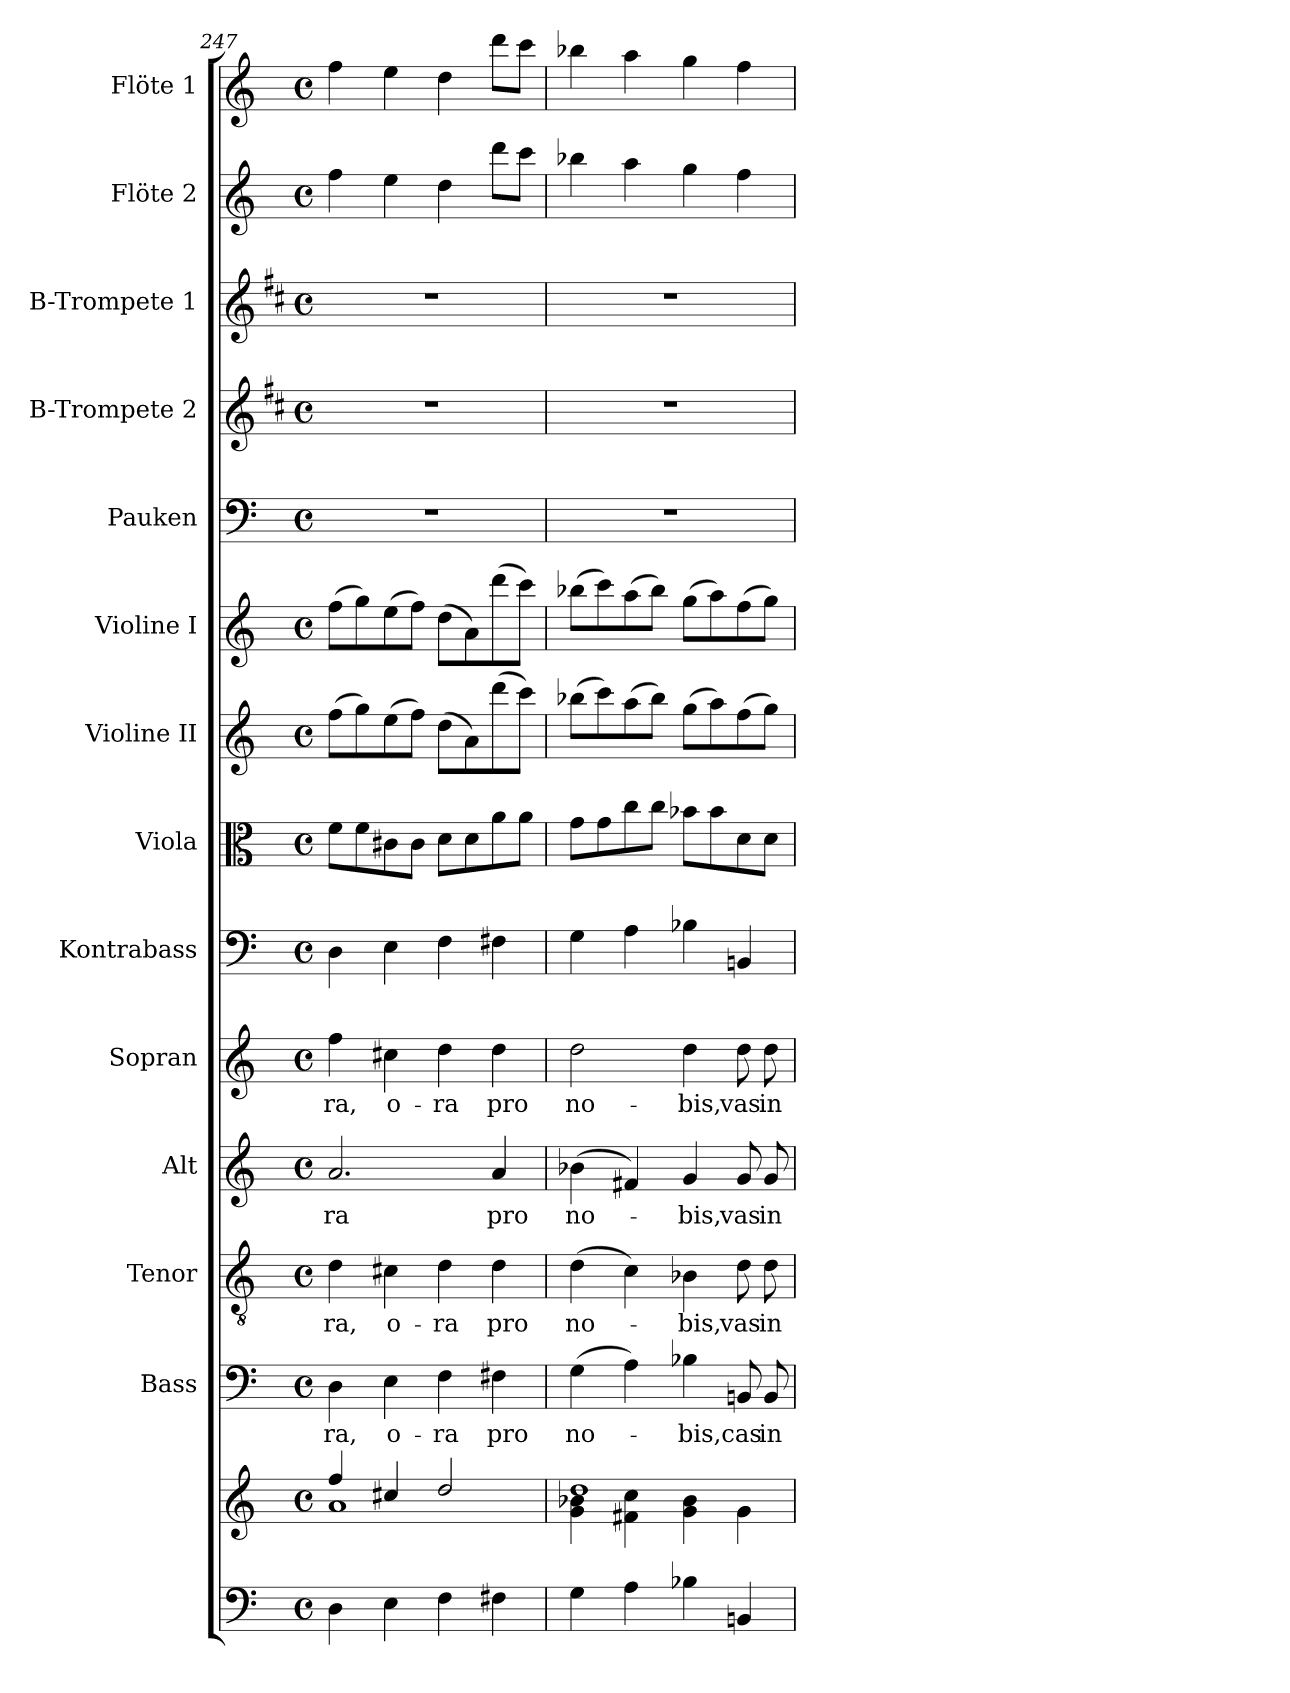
**kern	**kern	**kern	**text	**kern	**text	**kern	**text	**kern	**text	**kern	**kern	**kern	**kern	**kern	**kern	**kern	**kern	**kern
*part14	*part14	*part13	*part13	*part12	*part12	*part11	*part11	*part10	*part10	*part9	*part8	*part7	*part6	*part5	*part4	*part3	*part2	*part1
*staff15	*staff14	*staff13	*staff13	*staff12	*staff12	*staff11	*staff11	*staff10	*staff10	*staff9	*staff8	*staff7	*staff6	*staff5	*staff4	*staff3	*staff2	*staff1
*	*	*I"Bass	*	*I"Tenor	*	*I"Alt	*	*I"Sopran	*	*I"Kontrabass	*I"Viola	*I"Violine II	*I"Violine I	*I"Pauken	*I"B-Trompete 2	*I"B-Trompete 1	*I"Flöte 2	*I"Flöte 1
*	*	*I'B.	*	*I'T.	*	*I'A.	*	*I'S.	*	*I'Kb.	*I'Vla.	*I'Vl. II	*I'Vl. I	*I'Pk.	*I'B Trp. 2	*I'B Trp. 1	*I'Fl. 2	*I'Fl. 1
*clefF4	*clefG2	*clefF4	*	*clefGv2	*	*clefG2	*	*clefG2	*	*clefF4	*clefC3	*clefG2	*clefG2	*clefF4	*clefG2	*clefG2	*clefG2	*clefG2
*	*	*	*	*	*	*	*	*	*	*ITrd7c12	*	*	*	*	*ITrd1c2	*ITrd1c2	*	*
*k[]	*k[]	*k[]	*	*k[]	*	*k[]	*	*k[]	*	*k[]	*k[]	*k[]	*k[]	*k[]	*k[]	*k[]	*k[]	*k[]
*C:	*C:	*C:	*	*C:	*	*C:	*	*C:	*	*C:	*C:	*C:	*C:	*C:	*C:	*C:	*C:	*C:
*M4/4	*M4/4	*M4/4	*	*M4/4	*	*M4/4	*	*M4/4	*	*M4/4	*M4/4	*M4/4	*M4/4	*M4/4	*M4/4	*M4/4	*M4/4	*M4/4
*met(c)	*met(c)	*met(c)	*	*met(c)	*	*met(c)	*	*met(c)	*	*met(c)	*met(c)	*met(c)	*met(c)	*met(c)	*met(c)	*met(c)	*met(c)	*met(c)
=247	=247	=247	=247	=247	=247	=247	=247	=247	=247	=247	=247	=247	=247	=247	=247	=247	=247	=247
*	*^	*	*	*	*	*	*	*	*	*	*	*	*	*	*	*	*	*
!	!	!	!	!LO:LY:b	!	!LO:LY:b	!	!LO:LY:b	!	!LO:LY:b	!	!	!	!	!	!	!	!	!
4D\	4ff/	1a	4D\	-ra,	4d\	-ra,	2.a/	-ra	4ff\	-ra,	4DD\	8f\L	(>8ff\L	(>8ff\L	1r	1r	1r	4ff\	4ff\
.	.	.	.	.	.	.	.	.	.	.	.	8f\	8gg\)	8gg\)	.	.	.	.	.
!	!	!	!	!LO:LY:b	!	!LO:LY:b	!	!	!	!LO:LY:b	!	!	!	!	!	!	!	!	!
4E\	4cc#X/	.	4E\	o-	4c#X\	o-	.	.	4cc#X\	o-	4EE\	8c#X\	(>8ee\	(>8ee\	.	.	.	4ee\	4ee\
.	.	.	.	.	.	.	.	.	.	.	.	8c#\J	8ff\J)	8ff\J)	.	.	.	.	.
!	!	!	!	!LO:LY:b	!	!LO:LY:b	!	!	!	!LO:LY:b	!	!	!	!	!	!	!	!	!
4F\	2dd/	.	4F\	-ra	4d\	-ra	.	.	4dd\	-ra	4FF\	8d\L	(>8dd\L	(>8dd\L	.	.	.	4dd\	4dd\
.	.	.	.	.	.	.	.	.	.	.	.	8d\	8a\)	8a\)	.	.	.	.	.
!	!	!	!	!LO:LY:b	!	!LO:LY:b	!	!LO:LY:b	!	!LO:LY:b	!	!	!	!	!	!	!	!	!
4F#X\	.	.	4F#X\	pro	4d\	pro	4a/	pro	4dd\	pro	4FF#X\	8a\	(>8ddd\	(>8ddd\	.	.	.	8ddd\L	8ddd\L
.	.	.	.	.	.	.	.	.	.	.	.	8a\J	8ccc\J)	8ccc\J)	.	.	.	8ccc\J	8ccc\J
=248	=248	=248	=248	=248	=248	=248	=248	=248	=248	=248	=248	=248	=248	=248	=248	=248	=248	=248	=248
!	!	!	!	!LO:LY:b	!	!LO:LY:b	!	!LO:LY:b	!	!LO:LY:b	!	!	!	!	!	!	!	!	!
4G\	1dd	4g\ 4b-X\	(>4G\	no-	(>4d\	no-	(>4b-X\	no-	2dd\	no-	4GG\	8g\L	(>8bb-X\L	(>8bb-X\L	1r	1r	1r	4bb-X\	4bb-X\
.	.	.	.	.	.	.	.	.	.	.	.	8g\	8ccc\)	8ccc\)	.	.	.	.	.
4A\	.	4f#X\ 4cc\	4A\)	.	4c\)	.	4f#X/)	.	.	.	4AA\	8cc\	(>8aa\	(>8aa\	.	.	.	4aa\	4aa\
.	.	.	.	.	.	.	.	.	.	.	.	8cc\J	8bb-\J)	8bb-\J)	.	.	.	.	.
!	!	!	!	!LO:LY:b	!	!LO:LY:b	!	!LO:LY:b	!	!LO:LY:b	!	!	!	!	!	!	!	!	!
4B-X\	.	4g\ 4b-\	4B-X\	-bis,	4B-X\	-bis,	4g/	-bis,	4dd\	-bis,	4BB-X\	8b-X\L	(>8gg\L	(>8gg\L	.	.	.	4gg\	4gg\
.	.	.	.	.	.	.	.	.	.	.	.	8b-\	8aa\)	8aa\)	.	.	.	.	.
!	!	!	!	!LO:LY:b	!	!LO:LY:b	!	!LO:LY:b	!	!LO:LY:b	!	!	!	!	!	!	!	!	!
4BBn/	.	4g\	8BBn/	cas	8d\	vas	8g/	vas	8dd\	vas	4BBBn/	8d\	(>8ff\	(>8ff\	.	.	.	4ff\	4ff\
!	!	!	!	!LO:LY:b	!	!LO:LY:b	!	!LO:LY:b	!	!LO:LY:b	!	!	!	!	!	!	!	!	!
.	.	.	8BB/	in-	8d\	in-	8g/	in-	8dd\	in-	.	8d\J	8gg\J)	8gg\J)	.	.	.	.	.
*	*v	*v	*	*	*	*	*	*	*	*	*	*	*	*	*	*	*	*	*
=	=	=	=	=	=	=	=	=	=	=	=	=	=	=	=	=	=	=
*-	*-	*-	*-	*-	*-	*-	*-	*-	*-	*-	*-	*-	*-	*-	*-	*-	*-	*-
